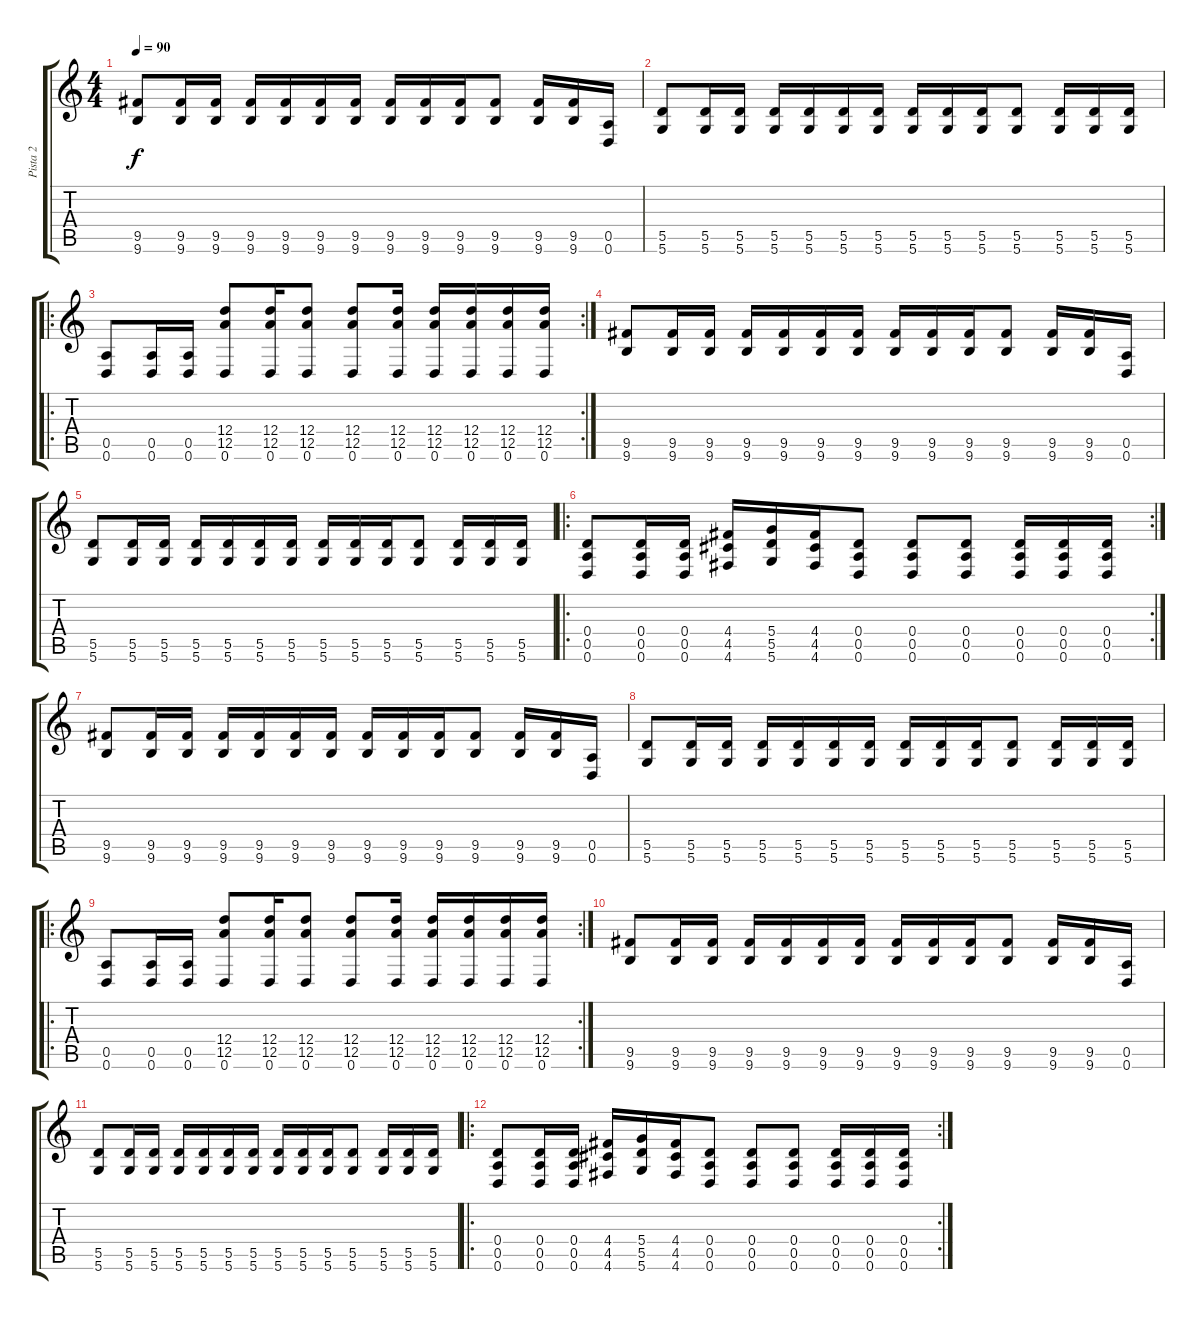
\track ("Pista 2" "Pista 2") {instrument overdrivenguitar}
\staff {score tabs}
\tuning (E4 B3 G3 D3 A2 D2) {hide}
\ts (4 4)
\tempo 90
\clef g2
\ks c
(9.5 9.6).8{dy f} (9.5 9.6).16 (9.5 9.6).16 (9.5 9.6).16 (9.5 9.6).16 (9.5 9.6).16 (9.5 9.6).16 (9.5 9.6).16 (9.5 9.6).16 (9.5 9.6).16 (9.5 9.6).8 (9.5 9.6).16 (9.5 9.6).16 (0.5 0.6).16 |
(5.5 5.6).8 (5.5 5.6).16 (5.5 5.6).16 (5.5 5.6).16 (5.5 5.6).16 (5.5 5.6).16 (5.5 5.6).16 (5.5 5.6).16 (5.5 5.6).16 (5.5 5.6).16 (5.5 5.6).8 (5.5 5.6).16 (5.5 5.6).16 (5.5 5.6).16 |
\ro
\rc 2
(0.5 0.6).8 (0.5 0.6).16 (0.5 0.6).16 (12.4 12.5 0.6).8 (12.4 12.5 0.6).16 (12.4 12.5 0.6).8 (12.4 12.5 0.6).8 (12.4 12.5 0.6).16 (12.4 12.5 0.6).16 (12.4 12.5 0.6).16 (12.4 12.5 0.6).16 (12.4 12.5 0.6).16 |
(9.5 9.6).8 (9.5 9.6).16 (9.5 9.6).16 (9.5 9.6).16 (9.5 9.6).16 (9.5 9.6).16 (9.5 9.6).16 (9.5 9.6).16 (9.5 9.6).16 (9.5 9.6).16 (9.5 9.6).8 (9.5 9.6).16 (9.5 9.6).16 (0.5 0.6).16 |
(5.5 5.6).8 (5.5 5.6).16 (5.5 5.6).16 (5.5 5.6).16 (5.5 5.6).16 (5.5 5.6).16 (5.5 5.6).16 (5.5 5.6).16 (5.5 5.6).16 (5.5 5.6).16 (5.5 5.6).8 (5.5 5.6).16 (5.5 5.6).16 (5.5 5.6).16 |
\ro
\rc 2
(0.4 0.5 0.6).8 (0.4 0.5 0.6).16 (0.4 0.5 0.6).16 (4.4 4.5 4.6).16 (5.4 5.5 5.6).16 (4.4 4.5 4.6).16 (0.4 0.5 0.6).8 (0.4 0.5 0.6).8 (0.4 0.5 0.6).8 (0.4 0.5 0.6).16 (0.4 0.5 0.6).16 (0.4 0.5 0.6).16 |
(9.5 9.6).8 (9.5 9.6).16 (9.5 9.6).16 (9.5 9.6).16 (9.5 9.6).16 (9.5 9.6).16 (9.5 9.6).16 (9.5 9.6).16 (9.5 9.6).16 (9.5 9.6).16 (9.5 9.6).8 (9.5 9.6).16 (9.5 9.6).16 (0.5 0.6).16 |
(5.5 5.6).8 (5.5 5.6).16 (5.5 5.6).16 (5.5 5.6).16 (5.5 5.6).16 (5.5 5.6).16 (5.5 5.6).16 (5.5 5.6).16 (5.5 5.6).16 (5.5 5.6).16 (5.5 5.6).8 (5.5 5.6).16 (5.5 5.6).16 (5.5 5.6).16 |
\ro
\rc 2
(0.5 0.6).8 (0.5 0.6).16 (0.5 0.6).16 (12.4 12.5 0.6).8 (12.4 12.5 0.6).16 (12.4 12.5 0.6).8 (12.4 12.5 0.6).8 (12.4 12.5 0.6).16 (12.4 12.5 0.6).16 (12.4 12.5 0.6).16 (12.4 12.5 0.6).16 (12.4 12.5 0.6).16 |
(9.5 9.6).8 (9.5 9.6).16 (9.5 9.6).16 (9.5 9.6).16 (9.5 9.6).16 (9.5 9.6).16 (9.5 9.6).16 (9.5 9.6).16 (9.5 9.6).16 (9.5 9.6).16 (9.5 9.6).8 (9.5 9.6).16 (9.5 9.6).16 (0.5 0.6).16 |
(5.5 5.6).8 (5.5 5.6).16 (5.5 5.6).16 (5.5 5.6).16 (5.5 5.6).16 (5.5 5.6).16 (5.5 5.6).16 (5.5 5.6).16 (5.5 5.6).16 (5.5 5.6).16 (5.5 5.6).8 (5.5 5.6).16 (5.5 5.6).16 (5.5 5.6).16 |
\ro
\rc 2
(0.4 0.5 0.6).8 (0.4 0.5 0.6).16 (0.4 0.5 0.6).16 (4.4 4.5 4.6).16 (5.4 5.5 5.6).16 (4.4 4.5 4.6).16 (0.4 0.5 0.6).8 (0.4 0.5 0.6).8 (0.4 0.5 0.6).8 (0.4 0.5 0.6).16 (0.4 0.5 0.6).16 (0.4 0.5 0.6).16
